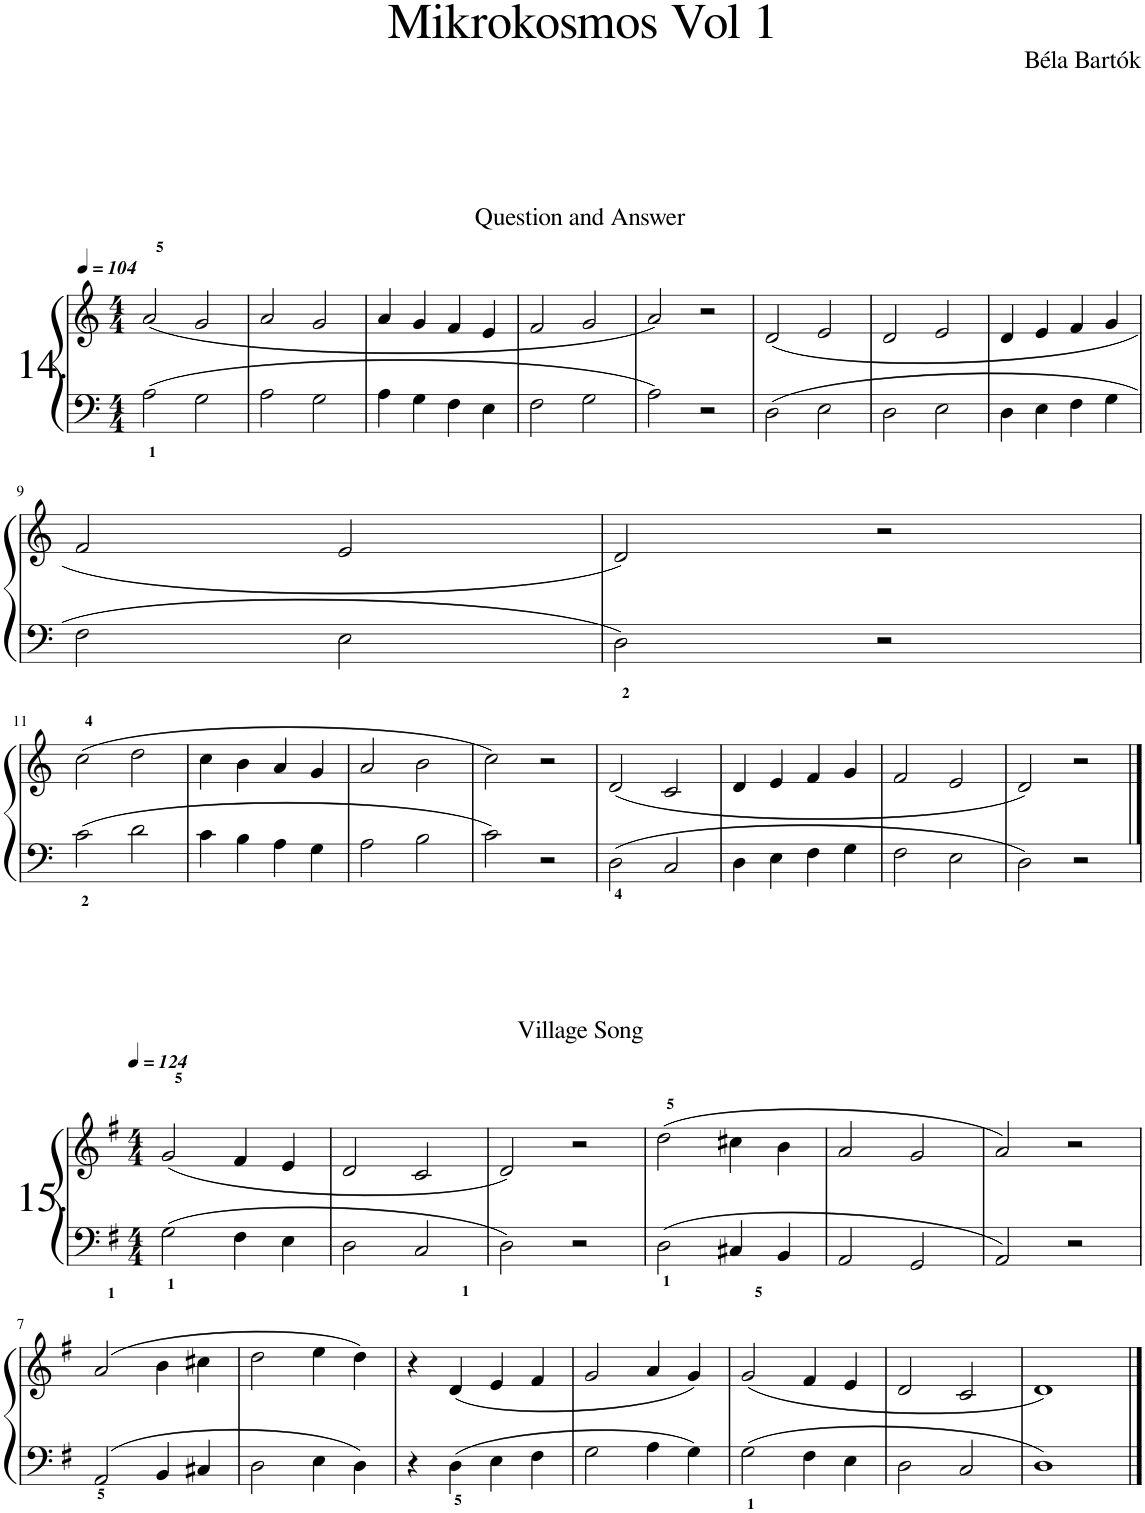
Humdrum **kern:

**kern	**kern
*part1	*part1
*staff2	*staff1
*I"Piano	*
*I'Pno.	*
*clefF4	*clefG2
*k[]	*k[]
*M4/4	*M4/4
*MM104	*MM104
=1	=1
2A<\	(2a/
2G\	2g/
=2	=2
2A\	2a/
2G\	2g/
=3	=3
4A\	4a/
4G\	4g/
4F\	4f/
4E\	4e/
=4	=4
2F\	2f/
2G\	2g/
=5	=5
2A\	2a/)
2r	2r
=6	=6
2D\	(2d/
2E\	2e/
=7	=7
2D\	2d/
2E\	2e/
=8	=8
4D\	4d/
4E\	4e/
4F\	4f/
4G\	4g/
!!LO:LB:g=z
=9	=9
2F\	2f/
2E\	2e/
=10	=10
2D\	2d/)
2r	2r
!!LO:LB:g=z
=11	=11
2c<\	(2cc\
2d\	2dd\
=12	=12
4c\	4cc\
4B\	4b\
4A\	4a/
4G\	4g/
=13	=13
2A\	2a/
2B\	2b\
=14	=14
2c\	2cc\)
2r	2r
=15	=15
2D<\	(2d/
2C/	2c/
=16	=16
4D\	4d/
4E\	4e/
4F\	4f/
4G\	4g/
=17	=17
2F\	2f/
2E\	2e/
=18	=18
2D\	2d/)
2r	2r
!!LO:LB:g=z
==1	==1
*k[f#]	*k[f#]
*M4/4	*M4/4
*	*MM124
2G<\	(2g/
4F#\	4f#/
4E\	4e/
=2	=2
2D\	2d/
2C/	2c/
=3	=3
2D\	2d/)
2r	2r
=4	=4
2D<\	(2dd\
4C#X/	4cc#X\
4BB/	4b\
=5	=5
2AA/	2a/
2GG/	2g/
=6	=6
2AA/	2a/)
2r	2r
!!LO:LB:g=z
=7	=7
2AA/	(2a/
4BB/	4b\
4C#X/	4cc#X\
=8	=8
2D\	2dd\
4E\	4ee\
4D\	4dd\)
=9	=9
4r	4r
4D<\	(4d/
4E\	4e/
4F#\	4f#/
=10	=10
2G\	2g/
4A\	4a/
4G\	4g/)
=11	=11
2G<\	(2g/
4F#\	4f#/
4E\	4e/
=12	=12
2D\	2d/
2C/	2c/
=13	=13
1D	1d)
==	==
*-	*-
